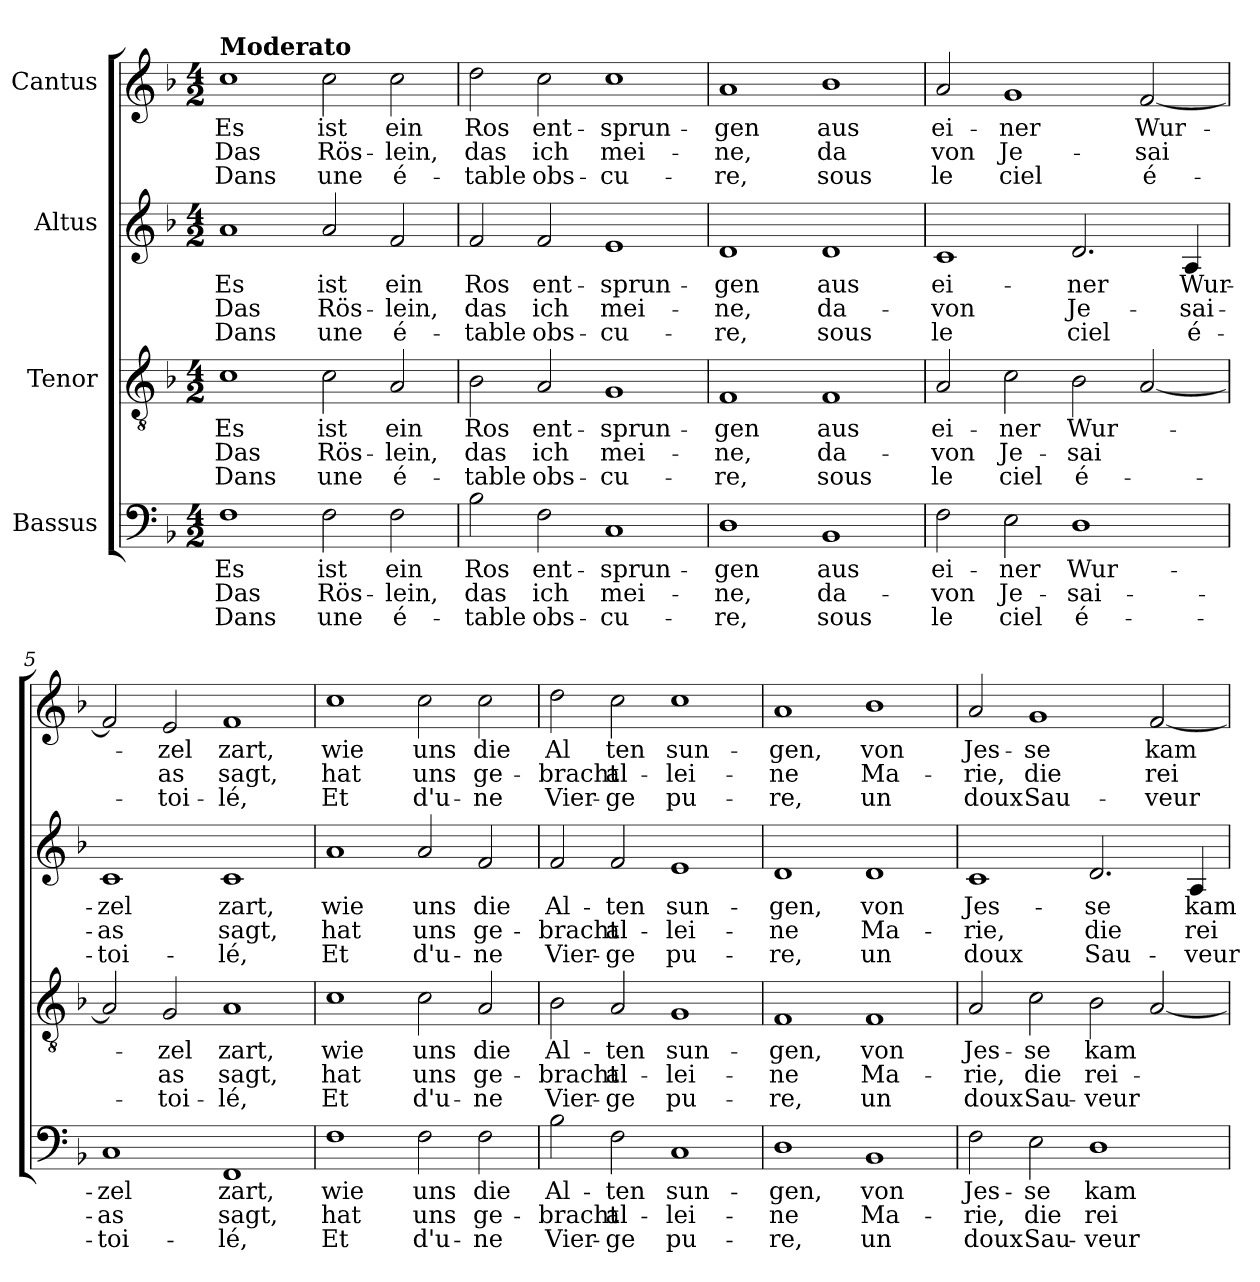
**kern	**text	**text	**text	**kern	**text	**text	**text	**kern	**text	**text	**text	**kern	**text	**text	**text
*part4	*part4	*part4	*part4	*part3	*part3	*part3	*part3	*part2	*part2	*part2	*part2	*part1	*part1	*part1	*part1
*staff4	*staff4	*staff4	*staff4	*staff3	*staff3	*staff3	*staff3	*staff2	*staff2	*staff2	*staff2	*staff1	*staff1	*staff1	*staff1
*I"Bassus	*	*	*	*I"Tenor	*	*	*	*I"Altus	*	*	*	*I"Cantus	*	*	*
*clefF4	*	*	*	*clefGv2	*	*	*	*clefG2	*	*	*	*clefG2	*	*	*
*k[b-]	*	*	*	*k[b-]	*	*	*	*k[b-]	*	*	*	*k[b-]	*	*	*
*F:	*	*	*	*F:	*	*	*	*F:	*	*	*	*F:	*	*	*
*M4/2	*	*	*	*M4/2	*	*	*	*M4/2	*	*	*	*M4/2	*	*	*
=1	=1	=1	=1	=1	=1	=1	=1	=1	=1	=1	=1	=1	=1	=1	=1
!	!	!	!	!	!	!	!	!	!	!	!	!LO:TX:a:B:t=Moderato	!	!	!
!	!LO:LY:b	!LO:LY:b	!LO:LY:b	!	!LO:LY:b	!LO:LY:b	!LO:LY:b	!	!LO:LY:b	!LO:LY:b	!LO:LY:b	!	!LO:LY:b	!LO:LY:b	!LO:LY:b
1F	Es	Das	Dans	1c	Es	Das	Dans	1a	Es	Das	Dans	1cc	Es	Das	Dans
!	!LO:LY:b	!LO:LY:b	!LO:LY:b	!	!LO:LY:b	!LO:LY:b	!LO:LY:b	!	!LO:LY:b	!LO:LY:b	!LO:LY:b	!	!LO:LY:b	!LO:LY:b	!LO:LY:b
2F\	ist	Rös-	une	2c\	ist	Rös-	une	2a/	ist	Rös-	une	2cc\	ist	Rös-	une
!	!LO:LY:b	!LO:LY:b	!LO:LY:b	!	!LO:LY:b	!LO:LY:b	!LO:LY:b	!	!LO:LY:b	!LO:LY:b	!LO:LY:b	!	!LO:LY:b	!LO:LY:b	!LO:LY:b
2F\	ein	-lein,	é-	2A/	ein	-lein,	é-	2f/	ein	-lein,	é-	2cc\	ein	-lein,	é-
=2	=2	=2	=2	=2	=2	=2	=2	=2	=2	=2	=2	=2	=2	=2	=2
!	!LO:LY:b	!LO:LY:b	!LO:LY:b	!	!LO:LY:b	!LO:LY:b	!LO:LY:b	!	!LO:LY:b	!LO:LY:b	!LO:LY:b	!	!LO:LY:b	!LO:LY:b	!LO:LY:b
2B-\	Ros	das	-table	2B-\	Ros	das	-table	2f/	Ros	das	-table	2dd\	Ros	das	-table
!	!LO:LY:b	!LO:LY:b	!LO:LY:b	!	!LO:LY:b	!LO:LY:b	!LO:LY:b	!	!LO:LY:b	!LO:LY:b	!LO:LY:b	!	!LO:LY:b	!LO:LY:b	!LO:LY:b
2F\	ent-	ich	obs-	2A/	ent-	ich	obs-	2f/	ent-	ich	obs-	2cc\	ent-	ich	obs-
!	!LO:LY:b	!LO:LY:b	!LO:LY:b	!	!LO:LY:b	!LO:LY:b	!LO:LY:b	!	!LO:LY:b	!LO:LY:b	!LO:LY:b	!	!LO:LY:b	!LO:LY:b	!LO:LY:b
1C	-sprun-	mei-	-cu-	1G	-sprun-	mei-	-cu-	1e	-sprun-	mei-	-cu-	1cc	-sprun-	mei-	-cu-
=3	=3	=3	=3	=3	=3	=3	=3	=3	=3	=3	=3	=3	=3	=3	=3
!	!LO:LY:b	!LO:LY:b	!LO:LY:b	!	!LO:LY:b	!LO:LY:b	!LO:LY:b	!	!LO:LY:b	!LO:LY:b	!LO:LY:b	!	!LO:LY:b	!LO:LY:b	!LO:LY:b
1D	-gen	-ne,	-re,	1F	-gen	-ne,	-re,	1d	-gen	-ne,	-re,	1a	-gen	-ne,	-re,
!	!LO:LY:b	!LO:LY:b	!LO:LY:b	!	!LO:LY:b	!LO:LY:b	!LO:LY:b	!	!LO:LY:b	!LO:LY:b	!LO:LY:b	!	!LO:LY:b	!LO:LY:b	!LO:LY:b
1BB-	aus	da-	sous	1F	aus	da-	sous	1d	aus	da-	sous	1b-	aus	da	sous
=4	=4	=4	=4	=4	=4	=4	=4	=4	=4	=4	=4	=4	=4	=4	=4
!	!LO:LY:b	!LO:LY:b	!LO:LY:b	!	!LO:LY:b	!LO:LY:b	!LO:LY:b	!	!LO:LY:b	!LO:LY:b	!LO:LY:b	!	!LO:LY:b	!LO:LY:b	!LO:LY:b
2F\	ei-	-von	le	2A/	ei-	-von	le	1c	ei-	-von	le	2a/	ei-	von	le
!	!LO:LY:b	!LO:LY:b	!LO:LY:b	!	!LO:LY:b	!LO:LY:b	!LO:LY:b	!	!	!	!	!	!LO:LY:b	!LO:LY:b	!LO:LY:b
2E\	-ner	Je-	ciel	2c\	-ner	Je-	ciel	.	.	.	.	1g	-ner	Je-	ciel
!	!LO:LY:b	!LO:LY:b	!LO:LY:b	!	!LO:LY:b	!LO:LY:b	!LO:LY:b	!	!LO:LY:b	!LO:LY:b	!LO:LY:b	!	!	!	!
1D	Wur-	-sai-	é-	2B-\	Wur-	-sai	é-	2.d/	-ner	Je-	ciel	.	.	.	.
!	!	!	!	!	!	!	!	!	!	!	!	!	!LO:LY:b	!LO:LY:b	!LO:LY:b
.	.	.	.	[<2A/	.	.	.	.	.	.	.	[<2f/	Wur-	-sai	é-
!	!	!	!	!	!	!	!	!	!LO:LY:b	!LO:LY:b	!LO:LY:b	!	!	!	!
.	.	.	.	.	.	.	.	4A/	Wur-	-sai-	é-	.	.	.	.
=5	=5	=5	=5	=5	=5	=5	=5	=5	=5	=5	=5	=5	=5	=5	=5
!	!LO:LY:b	!LO:LY:b	!LO:LY:b	!	!	!	!	!	!LO:LY:b	!LO:LY:b	!LO:LY:b	!	!	!	!
1C	-zel	-as	-toi-	2A/]	.	.	.	1c	-zel	-as	-toi-	2f</]	.	.	.
!	!	!	!	!	!LO:LY:b	!LO:LY:b	!LO:LY:b	!	!	!	!	!	!LO:LY:b	!LO:LY:b	!LO:LY:b
.	.	.	.	2G/	-zel	-as	-toi-	.	.	.	.	2e/	-zel	as	-toi-
!	!LO:LY:b	!LO:LY:b	!LO:LY:b	!	!LO:LY:b	!LO:LY:b	!LO:LY:b	!	!LO:LY:b	!LO:LY:b	!LO:LY:b	!	!LO:LY:b	!LO:LY:b	!LO:LY:b
1FF	zart,	sagt,	-lé,	1A	zart,	sagt,	-lé,	1c	zart,	sagt,	-lé,	1f	zart,	sagt,	-lé,
!!LO:LB:g=z
=6	=6	=6	=6	=6	=6	=6	=6	=6	=6	=6	=6	=6	=6	=6	=6
!	!LO:LY:b	!LO:LY:b	!LO:LY:b	!	!LO:LY:b	!LO:LY:b	!LO:LY:b	!	!LO:LY:b	!LO:LY:b	!LO:LY:b	!	!LO:LY:b	!LO:LY:b	!LO:LY:b
1F	wie	hat	Et	1c	wie	hat	Et	1a	wie	hat	Et	1cc	wie	hat	Et
!	!LO:LY:b	!LO:LY:b	!LO:LY:b	!	!LO:LY:b	!LO:LY:b	!LO:LY:b	!	!LO:LY:b	!LO:LY:b	!LO:LY:b	!	!LO:LY:b	!LO:LY:b	!LO:LY:b
2F\	uns	uns	d'u-	2c\	uns	uns	d'u-	2a/	uns	uns	d'u-	2cc\	uns	uns	d'u-
!	!LO:LY:b	!LO:LY:b	!LO:LY:b	!	!LO:LY:b	!LO:LY:b	!LO:LY:b	!	!LO:LY:b	!LO:LY:b	!LO:LY:b	!	!LO:LY:b	!LO:LY:b	!LO:LY:b
2F\	die	ge-	-ne	2A/	die	ge-	-ne	2f/	die	ge-	-ne	2cc\	die	ge-	-ne
=7	=7	=7	=7	=7	=7	=7	=7	=7	=7	=7	=7	=7	=7	=7	=7
!	!LO:LY:b	!LO:LY:b	!LO:LY:b	!	!LO:LY:b	!LO:LY:b	!LO:LY:b	!	!LO:LY:b	!LO:LY:b	!LO:LY:b	!	!LO:LY:b	!LO:LY:b	!LO:LY:b
2B-\	Al-	-bracht	Vier-	2B-\	Al-	-bracht	Vier-	2f/	Al-	-bracht	Vier-	2dd\	Al	-bracht	Vier-
!	!LO:LY:b	!LO:LY:b	!LO:LY:b	!	!LO:LY:b	!LO:LY:b	!LO:LY:b	!	!LO:LY:b	!LO:LY:b	!LO:LY:b	!	!LO:LY:b	!LO:LY:b	!LO:LY:b
2F\	-ten	al-	-ge	2A/	-ten	al-	-ge	2f/	-ten	al-	-ge	2cc\	ten	al-	-ge
!	!LO:LY:b	!LO:LY:b	!LO:LY:b	!	!LO:LY:b	!LO:LY:b	!LO:LY:b	!	!LO:LY:b	!LO:LY:b	!LO:LY:b	!	!LO:LY:b	!LO:LY:b	!LO:LY:b
1C	sun-	-lei-	pu-	1G	sun-	-lei-	pu-	1e	sun-	-lei-	pu-	1cc	sun-	-lei-	pu-
=8	=8	=8	=8	=8	=8	=8	=8	=8	=8	=8	=8	=8	=8	=8	=8
!	!LO:LY:b	!LO:LY:b	!LO:LY:b	!	!LO:LY:b	!LO:LY:b	!LO:LY:b	!	!LO:LY:b	!LO:LY:b	!LO:LY:b	!	!LO:LY:b	!LO:LY:b	!LO:LY:b
1D	-gen,	-ne	-re,	1F	-gen,	-ne	-re,	1d	-gen,	-ne	-re,	1a	-gen,	-ne	-re,
!	!LO:LY:b	!LO:LY:b	!LO:LY:b	!	!LO:LY:b	!LO:LY:b	!LO:LY:b	!	!LO:LY:b	!LO:LY:b	!LO:LY:b	!	!LO:LY:b	!LO:LY:b	!LO:LY:b
1BB-	von	Ma-	un	1F	von	Ma-	un	1d	von	Ma-	un	1b-	von	Ma-	un
=9	=9	=9	=9	=9	=9	=9	=9	=9	=9	=9	=9	=9	=9	=9	=9
!	!LO:LY:b	!LO:LY:b	!LO:LY:b	!	!LO:LY:b	!LO:LY:b	!LO:LY:b	!	!LO:LY:b	!LO:LY:b	!LO:LY:b	!	!LO:LY:b	!LO:LY:b	!LO:LY:b
2F\	Jes-	-rie,	doux	2A/	Jes-	-rie,	doux	1c	Jes-	-rie,	doux	2a/	Jes-	-rie,	doux
!	!LO:LY:b	!LO:LY:b	!LO:LY:b	!	!LO:LY:b	!LO:LY:b	!LO:LY:b	!	!	!	!	!	!LO:LY:b	!LO:LY:b	!LO:LY:b
2E\	-se	die	Sau-	2c\	-se	die	Sau-	.	.	.	.	1g	-se	die	Sau-
!	!LO:LY:b	!LO:LY:b	!LO:LY:b	!	!LO:LY:b	!LO:LY:b	!LO:LY:b	!	!LO:LY:b	!LO:LY:b	!LO:LY:b	!	!	!	!
1D	kam	rei-	-veur	2B-\	kam	rei-	-veur	2.d/	-se	die	Sau-	.	.	.	.
!	!	!	!	!	!	!	!	!	!	!	!	!	!LO:LY:b	!LO:LY:b	!LO:LY:b
.	.	.	.	[<2A/	.	.	.	.	.	.	.	[<2f/	kam	rei	-veur
!	!	!	!	!	!	!	!	!	!LO:LY:b	!LO:LY:b	!LO:LY:b	!	!	!	!
.	.	.	.	.	.	.	.	4A/	kam	rei-	-veur	.	.	.	.
=	=	=	=	=	=	=	=	=	=	=	=	=	=	=	=
*-	*-	*-	*-	*-	*-	*-	*-	*-	*-	*-	*-	*-	*-	*-	*-
